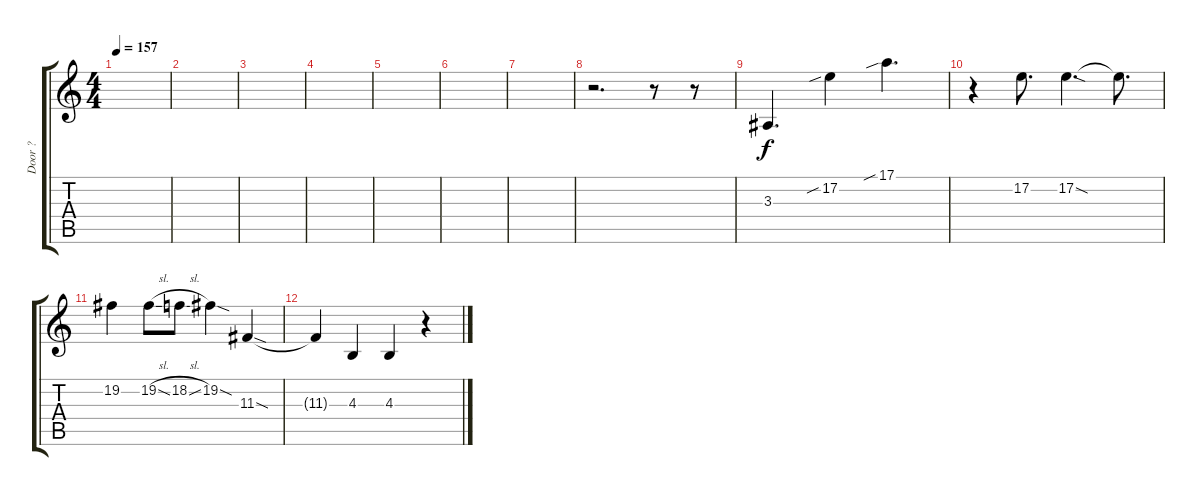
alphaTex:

\track ("Door ?" "Door ?") {instrument helicopter}
\staff {score tabs}
\tuning (E4 B3 G3 D3 A2 E2) {hide}
\ts (4 4)
\tempo 157
\clef g2
\ks c
|
|
|
|
|
|
|
r.2{d} r.8 r.8 |
3.3.4{d} 17.2{sib}.4 17.1{sib}.4{d} |
r.4 17.2.8{d} 17.2{sod}.4{d} 17.2{t}.8{d} |
19.2.4 19.2{sl}.8 18.2{sl}.8 19.2{sod}.4 11.3{sod}.4 |
11.3{t}.4 4.3.4 4.3.4 r.4
